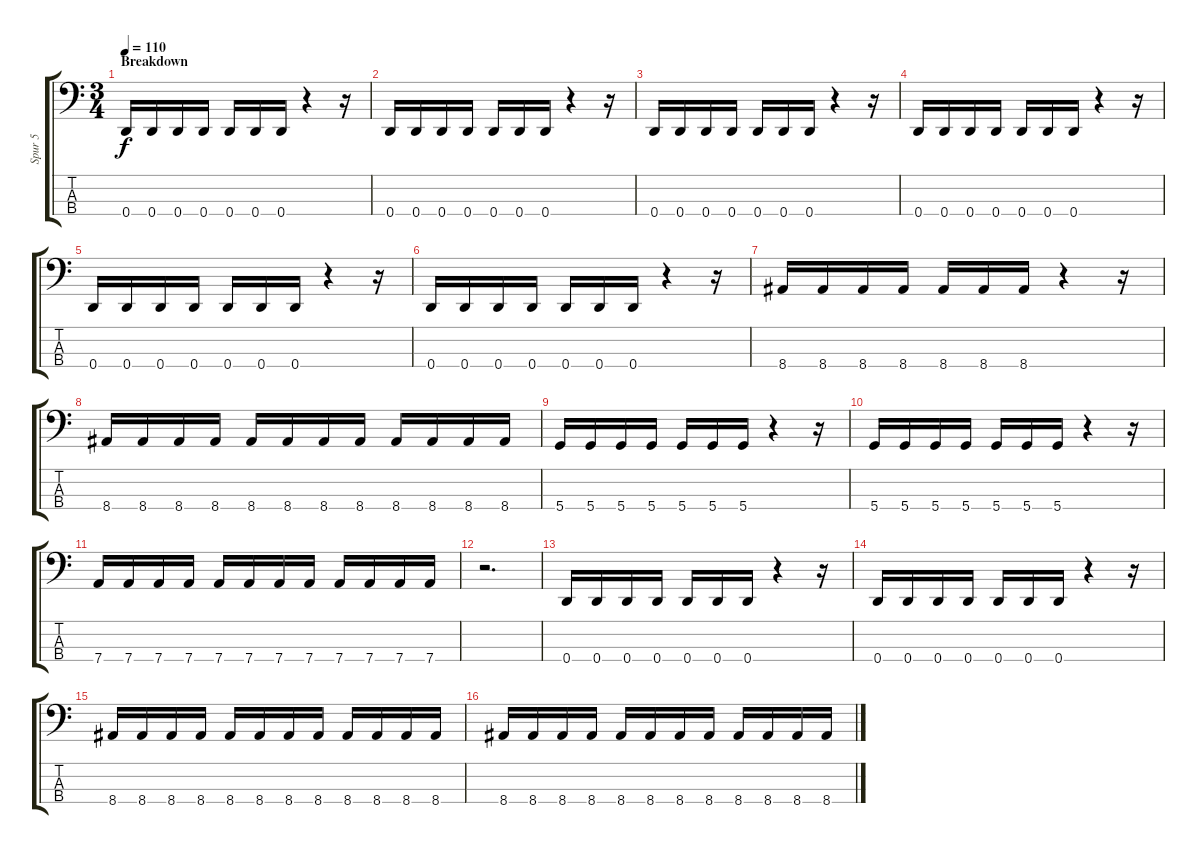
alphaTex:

\track ("Spur 5" "Spur 5") {instrument electricbassfinger}
\staff {score tabs}
\tuning (G2 D2 A1 D1) {hide}
\ts (3 4)
\section ("" "Breakdown")
\tempo 110
\clef f4
\ks c
0.4.16{dy f} 0.4.16 0.4.16 0.4.16 0.4.16 0.4.16 0.4.16 r.4 r.16 |
0.4.16 0.4.16 0.4.16 0.4.16 0.4.16 0.4.16 0.4.16 r.4 r.16 |
0.4.16 0.4.16 0.4.16 0.4.16 0.4.16 0.4.16 0.4.16 r.4 r.16 |
0.4.16 0.4.16 0.4.16 0.4.16 0.4.16 0.4.16 0.4.16 r.4 r.16 |
0.4.16 0.4.16 0.4.16 0.4.16 0.4.16 0.4.16 0.4.16 r.4 r.16 |
0.4.16 0.4.16 0.4.16 0.4.16 0.4.16 0.4.16 0.4.16 r.4 r.16 |
8.4.16 8.4.16 8.4.16 8.4.16 8.4.16 8.4.16 8.4.16 r.4 r.16 |
8.4.16 8.4.16 8.4.16 8.4.16 8.4.16 8.4.16 8.4.16 8.4.16 8.4.16 8.4.16 8.4.16 8.4.16 |
5.4.16 5.4.16 5.4.16 5.4.16 5.4.16 5.4.16 5.4.16 r.4 r.16 |
5.4.16 5.4.16 5.4.16 5.4.16 5.4.16 5.4.16 5.4.16 r.4 r.16 |
7.4.16 7.4.16 7.4.16 7.4.16 7.4.16 7.4.16 7.4.16 7.4.16 7.4.16 7.4.16 7.4.16 7.4.16 |
r.2{d} |
0.4.16 0.4.16 0.4.16 0.4.16 0.4.16 0.4.16 0.4.16 r.4 r.16 |
0.4.16 0.4.16 0.4.16 0.4.16 0.4.16 0.4.16 0.4.16 r.4 r.16 |
8.4.16 8.4.16 8.4.16 8.4.16 8.4.16 8.4.16 8.4.16 8.4.16 8.4.16 8.4.16 8.4.16 8.4.16 |
8.4.16 8.4.16 8.4.16 8.4.16 8.4.16 8.4.16 8.4.16 8.4.16 8.4.16 8.4.16 8.4.16 8.4.16
